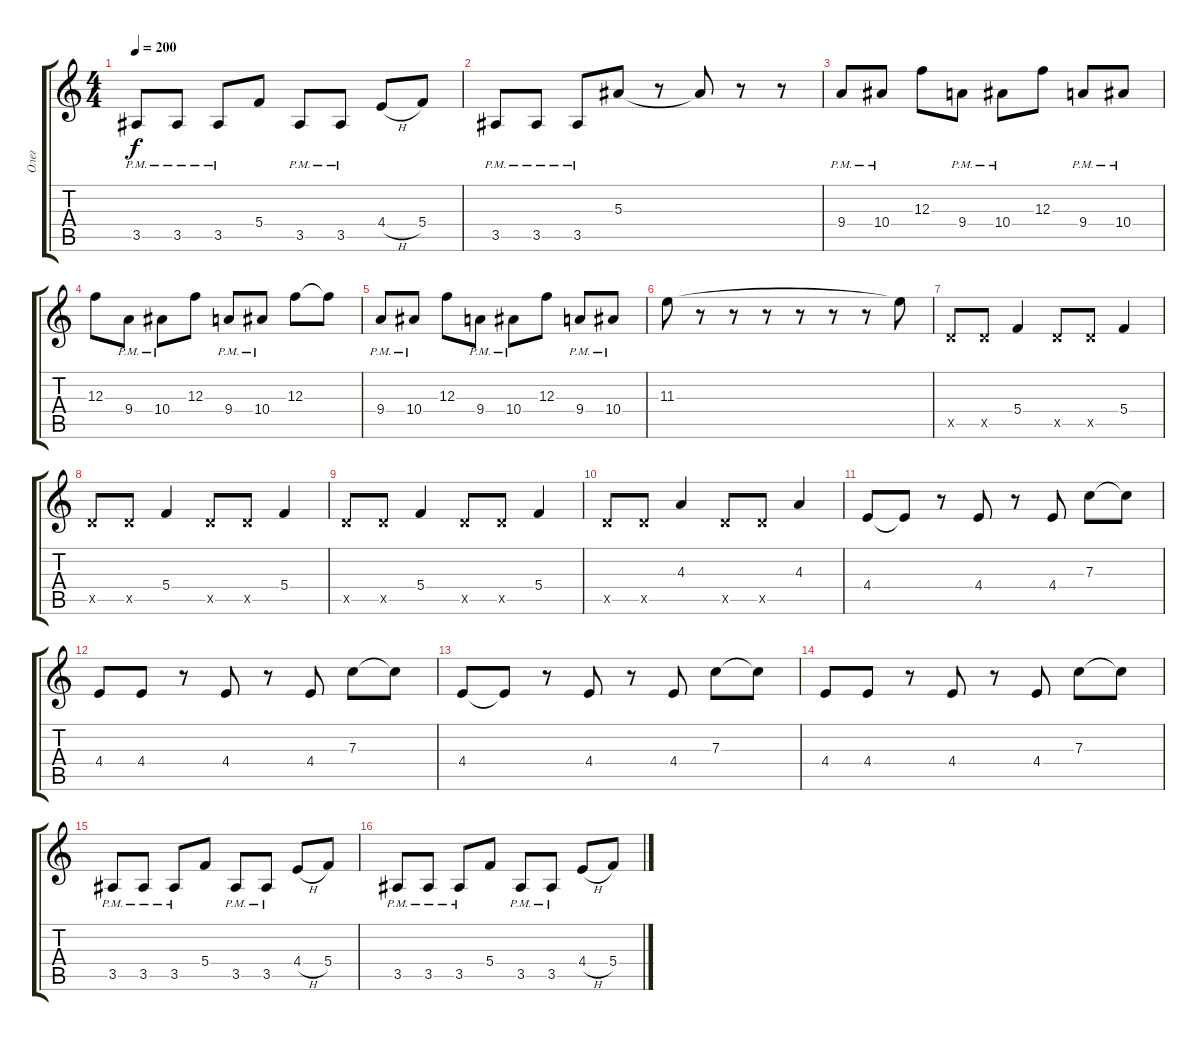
\track ("Олег" "Олег") {instrument distortionguitar}
\staff {score tabs}
\tuning (D4 A3 F3 C3 G2 C2) {hide}
\ts (4 4)
\tempo 200
\clef g2
\ks c
3.5{pm}.8{dy f} 3.5{pm}.8 3.5{pm}.8 5.4.8 3.5{pm}.8 3.5{pm}.8 4.4{h}.8 5.4.8 |
3.5{pm}.8 3.5{pm}.8 3.5{pm}.8 5.3.8 r.8 5.3{t}.8 r.8 r.8 |
9.4{pm}.8 10.4{pm}.8 12.3.8 9.4{pm}.8 10.4{pm}.8 12.3.8 9.4{pm}.8 10.4{pm}.8 |
12.3.8 9.4{pm}.8 10.4{pm}.8 12.3.8 9.4{pm}.8 10.4{pm}.8 12.3.8 12.3{t}.8 |
9.4{pm}.8 10.4{pm}.8 12.3.8 9.4{pm}.8 10.4{pm}.8 12.3.8 9.4{pm}.8 10.4{pm}.8 |
11.3.8 r.8 r.8 r.8 r.8 r.8 r.8 11.3{t}.8 |
7.5{x}.8 7.5{x}.8 5.4.4 7.5{x}.8 7.5{x}.8 5.4.4 |
7.5{x}.8 7.5{x}.8 5.4.4 7.5{x}.8 7.5{x}.8 5.4.4 |
7.5{x}.8 7.5{x}.8 5.4.4 7.5{x}.8 7.5{x}.8 5.4.4 |
7.5{x}.8 7.5{x}.8 4.3.4 7.5{x}.8 7.5{x}.8 4.3.4 |
4.4.8 4.4{t}.8 r.8 4.4.8 r.8 4.4.8 7.3.8 7.3{t}.8 |
4.4.8 4.4.8 r.8 4.4.8 r.8 4.4.8 7.3.8 7.3{t}.8 |
4.4.8 4.4{t}.8 r.8 4.4.8 r.8 4.4.8 7.3.8 7.3{t}.8 |
4.4.8 4.4.8 r.8 4.4.8 r.8 4.4.8 7.3.8 7.3{t}.8 |
3.5{pm}.8 3.5{pm}.8 3.5{pm}.8 5.4.8 3.5{pm}.8 3.5{pm}.8 4.4{h}.8 5.4.8 |
3.5{pm}.8 3.5{pm}.8 3.5{pm}.8 5.4.8 3.5{pm}.8 3.5{pm}.8 4.4{h}.8 5.4.8
